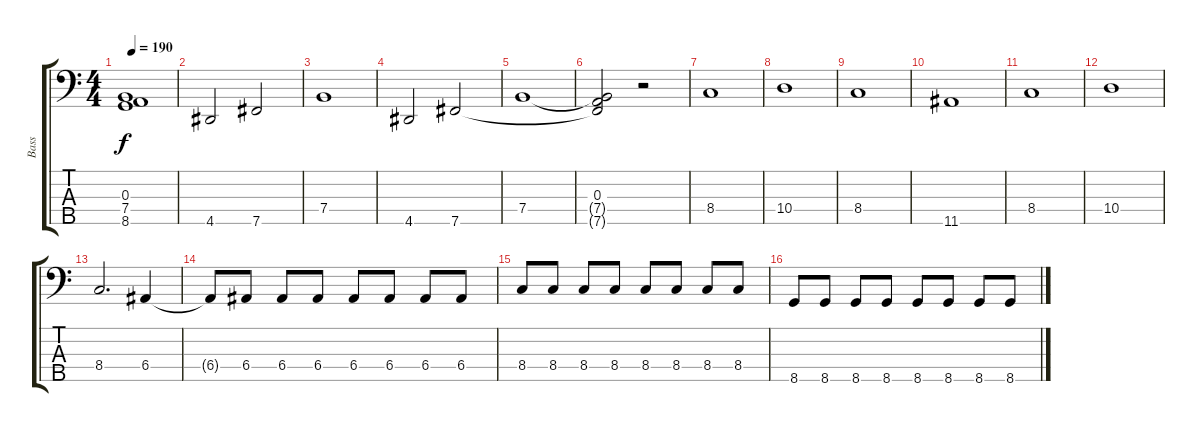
\track ("Bass" "Bass") {instrument electricbasspick}
\staff {score tabs}
\tuning (G2 D2 A1 E1 B0) {hide}
\ts (4 4)
\tempo 190
\clef f4
\ks c
(0.3{t} 7.4{t} 8.5{t}).1{dy f} |
4.5.2 7.5.2 |
7.4.1 |
4.5.2 7.5.2 |
7.4.1 |
(0.3 7.4{t} 7.5{t}).2 r.2 |
8.4.1 |
10.4.1 |
8.4.1 |
11.5.1 |
8.4.1 |
10.4.1 |
8.4.2{d} 6.4.4 |
6.4{t}.8 6.4.8 6.4.8 6.4.8 6.4.8 6.4.8 6.4.8 6.4.8 |
8.4.8 8.4.8 8.4.8 8.4.8 8.4.8 8.4.8 8.4.8 8.4.8 |
8.5.8 8.5.8 8.5.8 8.5.8 8.5.8 8.5.8 8.5.8 8.5.8
